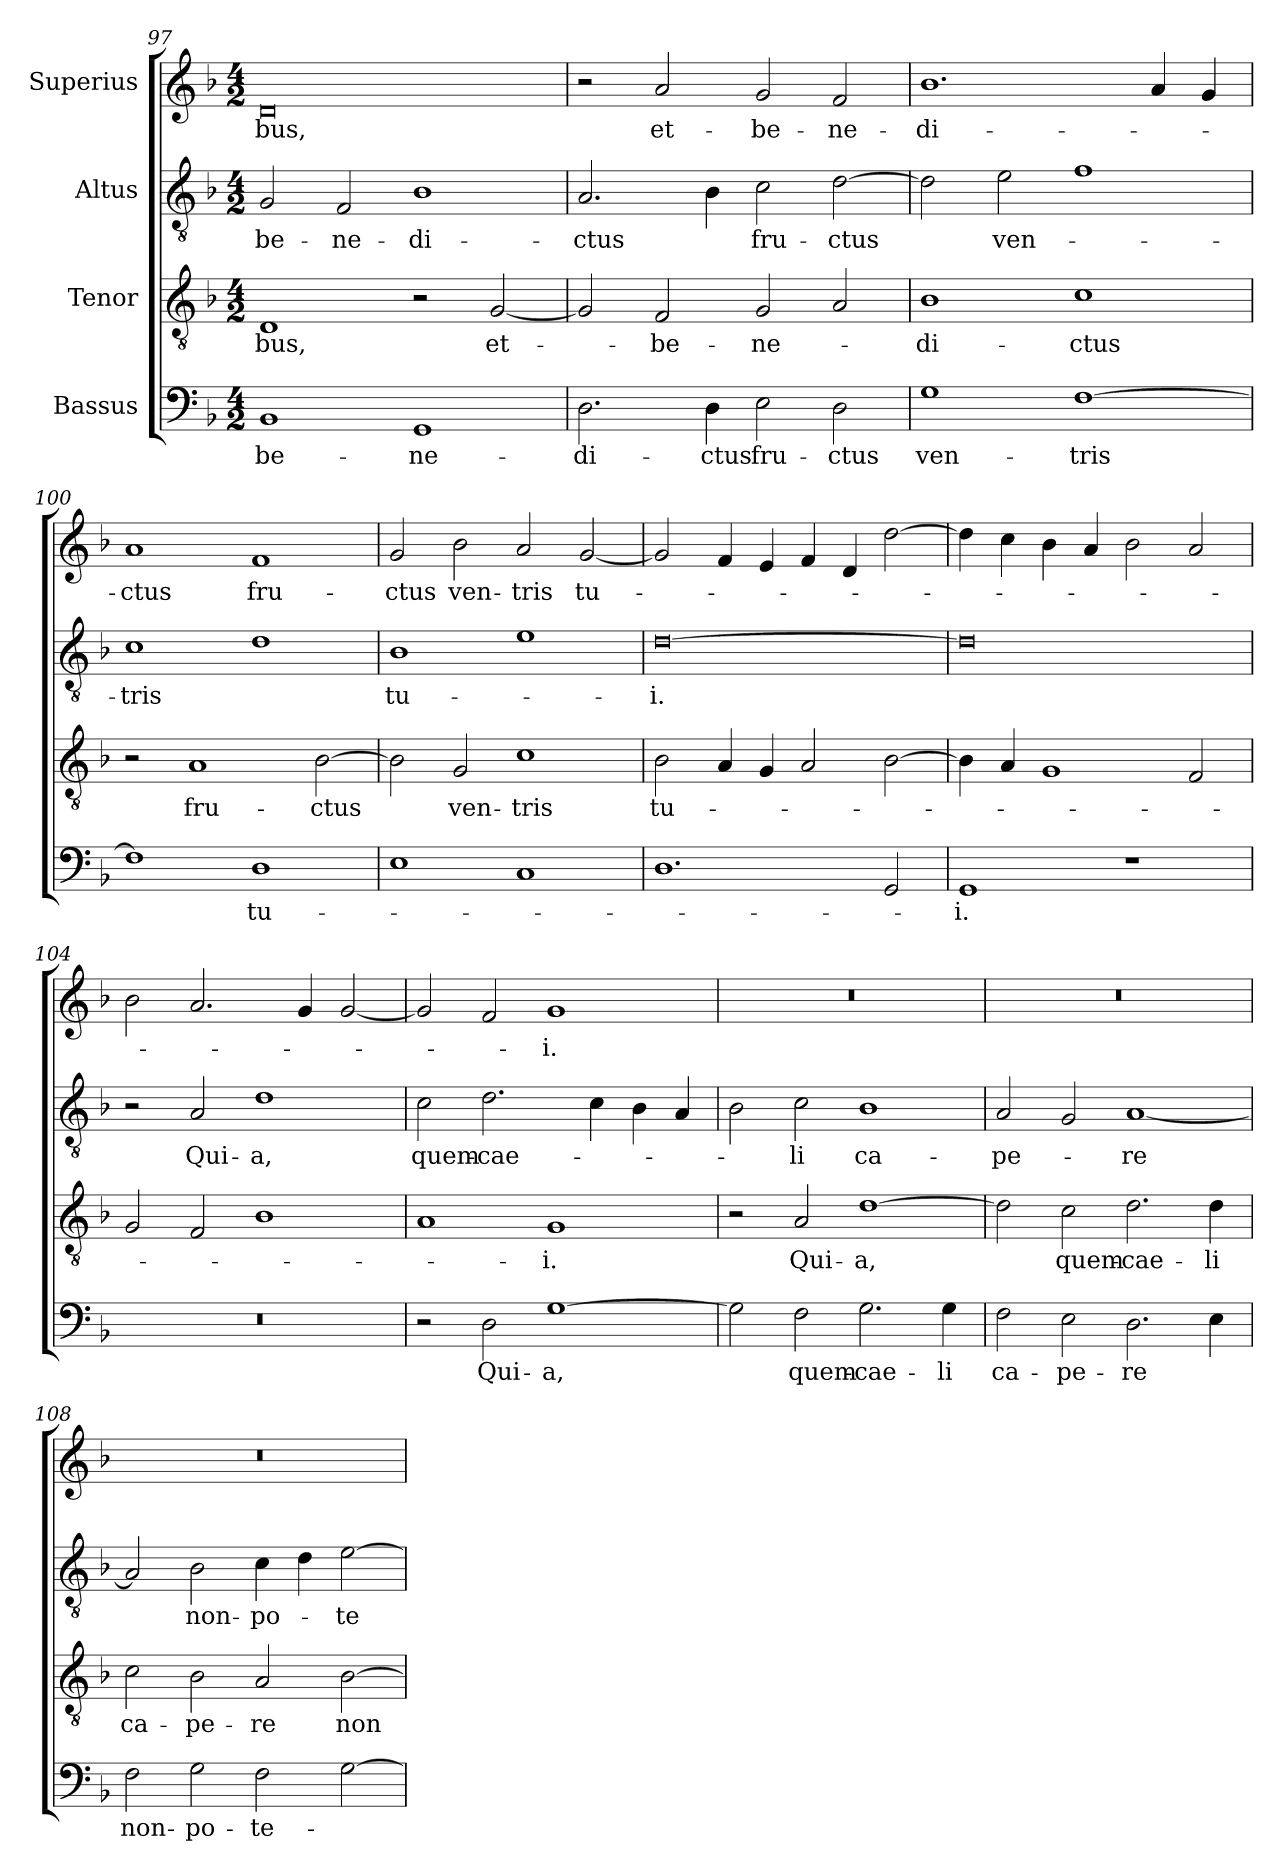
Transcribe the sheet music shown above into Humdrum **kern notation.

**kern	**text	**kern	**text	**kern	**text	**kern	**text
*part4	*part4	*part3	*part3	*part2	*part2	*part1	*part1
*staff4	*staff4	*staff3	*staff3	*staff2	*staff2	*staff1	*staff1
*I"Bassus	*	*I"Tenor	*	*I"Altus	*	*I"Superius	*
*clefF4	*	*clefGv2	*	*clefGv2	*	*clefG2	*
*k[b-]	*	*k[b-]	*	*k[b-]	*	*k[b-]	*
*M4/2	*	*M4/2	*	*M4/2	*	*M4/2	*
=97	=97	=97	=97	=97	=97	=97	=97
1BB-/	be-	1D/	-bus,	2G/	be-	0d/	-bus,
.	.	.	.	2F/	-ne-	.	.
1GG/	-ne-	2r	.	1B-\	-di-	.	.
.	.	[2G/	et-	.	.	.	.
=98	=98	=98	=98	=98	=98	=98	=98
2.D\	-di-	2G/]	.	2.A/	-ctus	2r	.
.	.	2F/	be-	.	.	2a/	et-
4D\	-ctus	.	.	4B-\	.	.	.
2E\	fru-	2G/	-ne-	2c\	fru-	2g/	be-
2D\	-ctus	2A/	.	[2d\	-ctus	2f/	-ne-
=99	=99	=99	=99	=99	=99	=99	=99
1G\	ven-	1B-\	-di-	2d\]	.	1.b-\	-di-
.	.	.	.	2e\	ven-	.	.
[1F\	-tris	1c\	-ctus	1f\	.	.	.
.	.	.	.	.	.	4a/	.
.	.	.	.	.	.	4g/	.
=100	=100	=100	=100	=100	=100	=100	=100
1F\]	.	2r	.	1c\	-tris	1a/	-ctus
.	.	1A/	fru-	.	.	.	.
1D\	tu-	.	.	1d\	.	1f/	fru-
.	.	[2B-\	-ctus	.	.	.	.
=101	=101	=101	=101	=101	=101	=101	=101
1E\	.	2B-\]	.	1B-\	tu-	2g/	-ctus
.	.	2G/	ven-	.	.	2b-\	ven-
1C/	.	1c\	-tris	1e\	.	2a/	-tris
.	.	.	.	.	.	[2g/	tu-
=102	=102	=102	=102	=102	=102	=102	=102
1.D\	.	2B-\	tu-	[0d\	-i.	2g/]	.
.	.	4A/	.	.	.	4f/	.
.	.	4G/	.	.	.	4e/	.
.	.	2A/	.	.	.	4f/	.
.	.	.	.	.	.	4d/	.
2GG/	.	[2B-\	.	.	.	[2dd\	.
=103	=103	=103	=103	=103	=103	=103	=103
1GG/	-i.	4B-\]	.	0d\]	.	4dd\]	.
.	.	4A/	.	.	.	4cc\	.
.	.	1G/	.	.	.	4b-\	.
.	.	.	.	.	.	4a/	.
1r	.	.	.	.	.	2b-\	.
.	.	2F/	.	.	.	2a/	.
=104	=104	=104	=104	=104	=104	=104	=104
0r	.	2G/	.	2r	.	2b-\	.
.	.	2F/	.	2A/	Qui-	2.a/	.
.	.	1B-\	.	1d\	-a,	.	.
.	.	.	.	.	.	4g/	.
.	.	.	.	.	.	[2g/	.
=105	=105	=105	=105	=105	=105	=105	=105
2r	.	1A/	.	2c\	quem-	2g/]	.
2D\	Qui-	.	.	2.d\	cae-	2f/	.
[1G\	-a,	1G/	-i.	.	.	1g/	-i.
.	.	.	.	4c\	.	.	.
.	.	.	.	4B-\	.	.	.
.	.	.	.	4A/	.	.	.
=106	=106	=106	=106	=106	=106	=106	=106
2G\]	.	2r	.	2B-\	.	0r	.
2F\	quem-	2A/	Qui-	2c\	-li	.	.
2.G\	cae-	[1d\	-a,	1B-\	ca-	.	.
4G\	-li	.	.	.	.	.	.
=107	=107	=107	=107	=107	=107	=107	=107
2F\	ca-	2d\]	.	2A/	-pe-	0r	.
2E\	-pe-	2c\	quem-	2G/	.	.	.
2.D\	-re	2.d\	cae-	[1A/	-re	.	.
4E\	.	4d\	-li	.	.	.	.
=108	=108	=108	=108	=108	=108	=108	=108
2F\	non-	2c\	ca-	2A/]	.	0r	.
2G\	po-	2B-\	-pe-	2B-\	non-	.	.
2F\	-te-	2A/	-re	4c\	po-	.	.
.	.	.	.	4d\	.	.	.
[2G\	.	[2B-\	non-	[2e\	-te-	.	.
=	=	=	=	=	=	=	=
*-	*-	*-	*-	*-	*-	*-	*-
